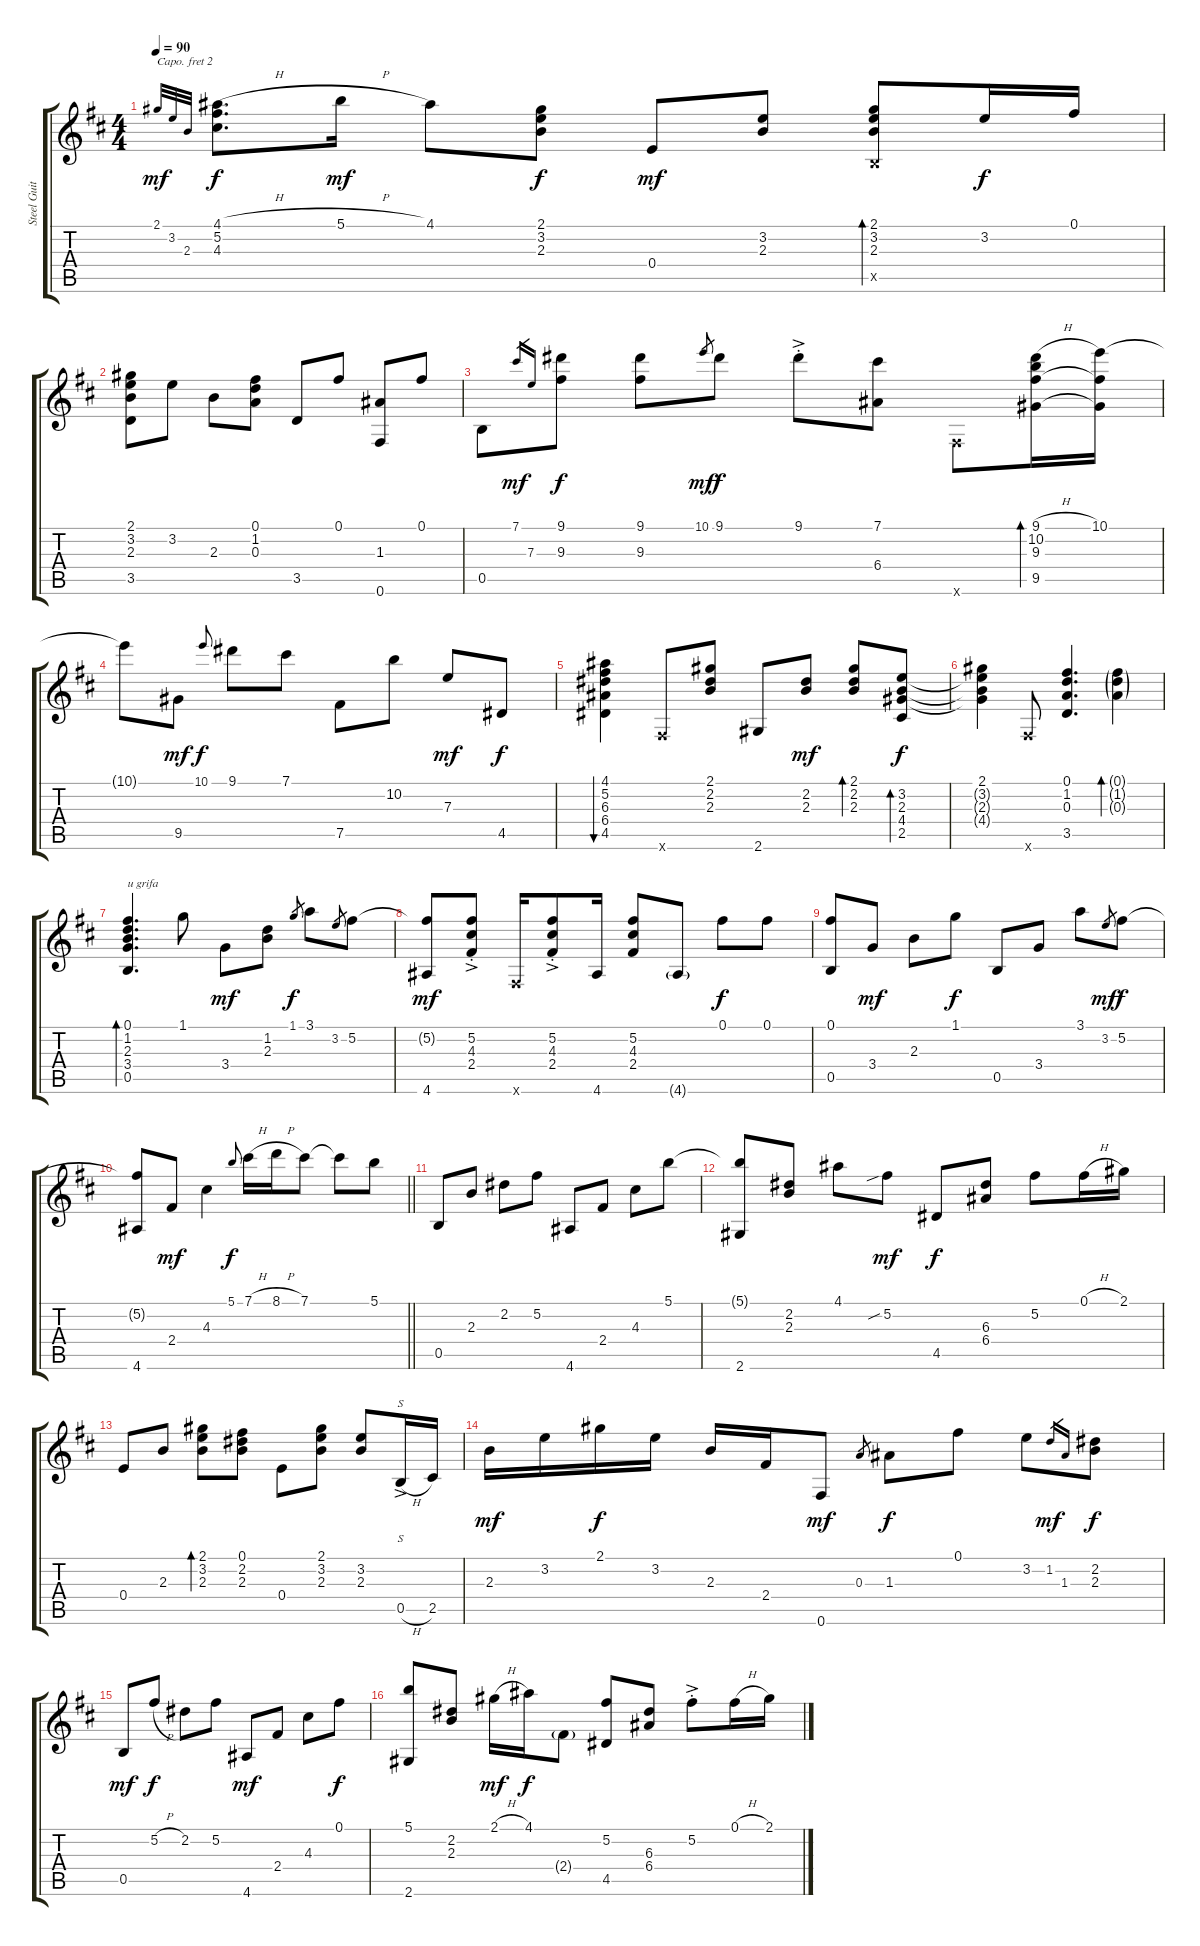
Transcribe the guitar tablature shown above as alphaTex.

\track ("Steel Guitar" "Steel Guit") {instrument acousticguitarsteel}
\staff {score tabs}
\capo 2
\tuning (E4 B3 G3 D3 A2 E2) {hide}
\ts (4 4)
\tempo 90
\clef g2
\ks d
2.1.32{gr onbeat dy mf} 3.2.32{gr onbeat} 2.3.32{gr onbeat} (4.1{h} 5.2 4.3).8{d dy f} 5.1{h}.16{dy mf} 4.1.8 (2.1 3.2 2.3).8{dy f} 0.4.8{dy mf} (3.2 2.3).8 (2.1 3.2 2.3 0.5{x}).8{bd 60} 3.2.16{dy f} 0.1.16 |
(2.1 3.2 2.3 3.5).8 3.2.8 2.3.8 (0.1 1.2 0.3).8 3.5.8 0.1.8 (1.3 0.6).8 0.1.8 |
0.5.8 7.1.16{gr dy mf} 7.3.16{gr} (9.1 9.3).8{dy f} (9.1 9.3).8 10.1.8{gr dy mf} 9.1.8{dy f} 9.1{ac st}.8 (7.1 6.4).8 0.6{x}.8 (9.1{h} 10.2 9.3 9.5).16{bd 60} (10.1 9.3{t} 9.5{t}).16 |
10.1{t}.8 9.5.8{dy mf} 10.1.8{gr onbeat dy f} 9.1.8 7.1.8 7.5.8 10.2.8 7.3.8{dy mf} 4.5.8{dy f} |
(4.1 5.2 6.3 6.4 4.5).4{bu 120} 0.6{x}.8 (2.1 2.2 2.3).8 2.6.8 (2.2 2.3).8{dy mf} (2.1 2.2 2.3).8{bd 30} (3.2 2.3 4.4 2.5).8{bd 480 dy f} |
(2.1 3.2{t} 2.3{t} 4.4{t}).4 0.6{x}.8 (0.1 1.2 0.3 3.5).4{d} (0.1{g} 1.2{g} 0.3{g}).4{bd 60} |
(0.1 1.2 2.3 3.4 0.5).4{d bd 240 txt "u grifa"} 1.1.8 3.4.8{dy mf} (1.2 2.3).8 1.1.8{gr dy f} 3.1.8 3.2.8{gr} 5.2.8 |
(5.2{t} 4.6).8{dy mf} (5.2{ac st} 4.3{ac st} 2.4{ac st}).8 0.6{x}.16 (5.2{ac st} 4.3{ac st} 2.4{ac st}).8 4.6.16 (5.2 4.3 2.4).8 4.6{g}.8 0.1.8{dy f} 0.1.8 |
(0.1 0.5).8 3.4.8{dy mf} 2.3.8 1.1.8{dy f} 0.5.8 3.4.8 3.1.8 3.2.8{gr dy mf} 5.2.8{dy f} |
\barLineRight lightlight
(5.2{t} 4.6).8 2.4.8{dy mf} 4.3.4 5.1.8{gr onbeat dy f} 7.1{h}.16 8.1{h}.16 7.1.8 7.1{t}.8 5.1.8 |
\section ("" "")
0.5.8 2.3.8 2.2.8 5.2.8 4.6.8 2.4.8 4.3.8 5.1.8 |
(5.1{t} 2.6).8 (2.2 2.3).8 4.1.8 5.2{sib}.8{dy mf} 4.5.8{dy f} (6.3 6.4).8 5.2.8 0.1{h}.16 2.1.16 |
0.4.8 2.3.8 (2.1 3.2 2.3).8{bd 30} (0.1 2.2 2.3).8 0.4.8 (2.1 3.2 2.3).8 (3.2 2.3).8 0.5{h ac}.16{s} 2.5.16 |
2.3.16{dy mf} 3.2.16 2.1.16{dy f} 3.2.16 2.3.16 2.4.16 0.6.8{dy mf} 0.3.8{gr} 1.3.8{dy f} 0.1.8 3.2.8 1.2.16{gr dy mf} 1.3.16{gr} (2.2 2.3).8{dy f} |
0.5.8{dy mf} 5.2{h}.8{dy f} 2.2.8 5.2.8 4.6.8{dy mf} 2.4.8 4.3.8 0.1.8{dy f} |
(5.1 2.6).8 (2.2 2.3).8 2.1{h}.16{dy mf} 4.1.16{dy f} 2.4{g}.8 (5.2 4.5).8 (6.3 6.4).8 5.2{ac st}.8 0.1{h}.16 2.1.16
